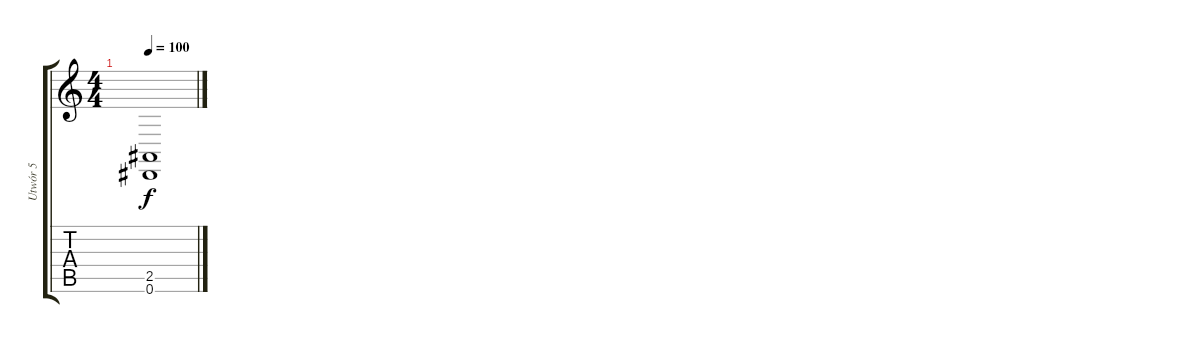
\track ("Utwór 5" "Utwór 5") {instrument synthstrings1}
\staff {score tabs}
\tuning (Eb4 Bb3 Gb3 Db3 Ab2 Eb2) {hide}
\ts (4 4)
\tempo 100
\clef g2
\ks c
(2.5{t} 0.6{t}).1{dy f}
